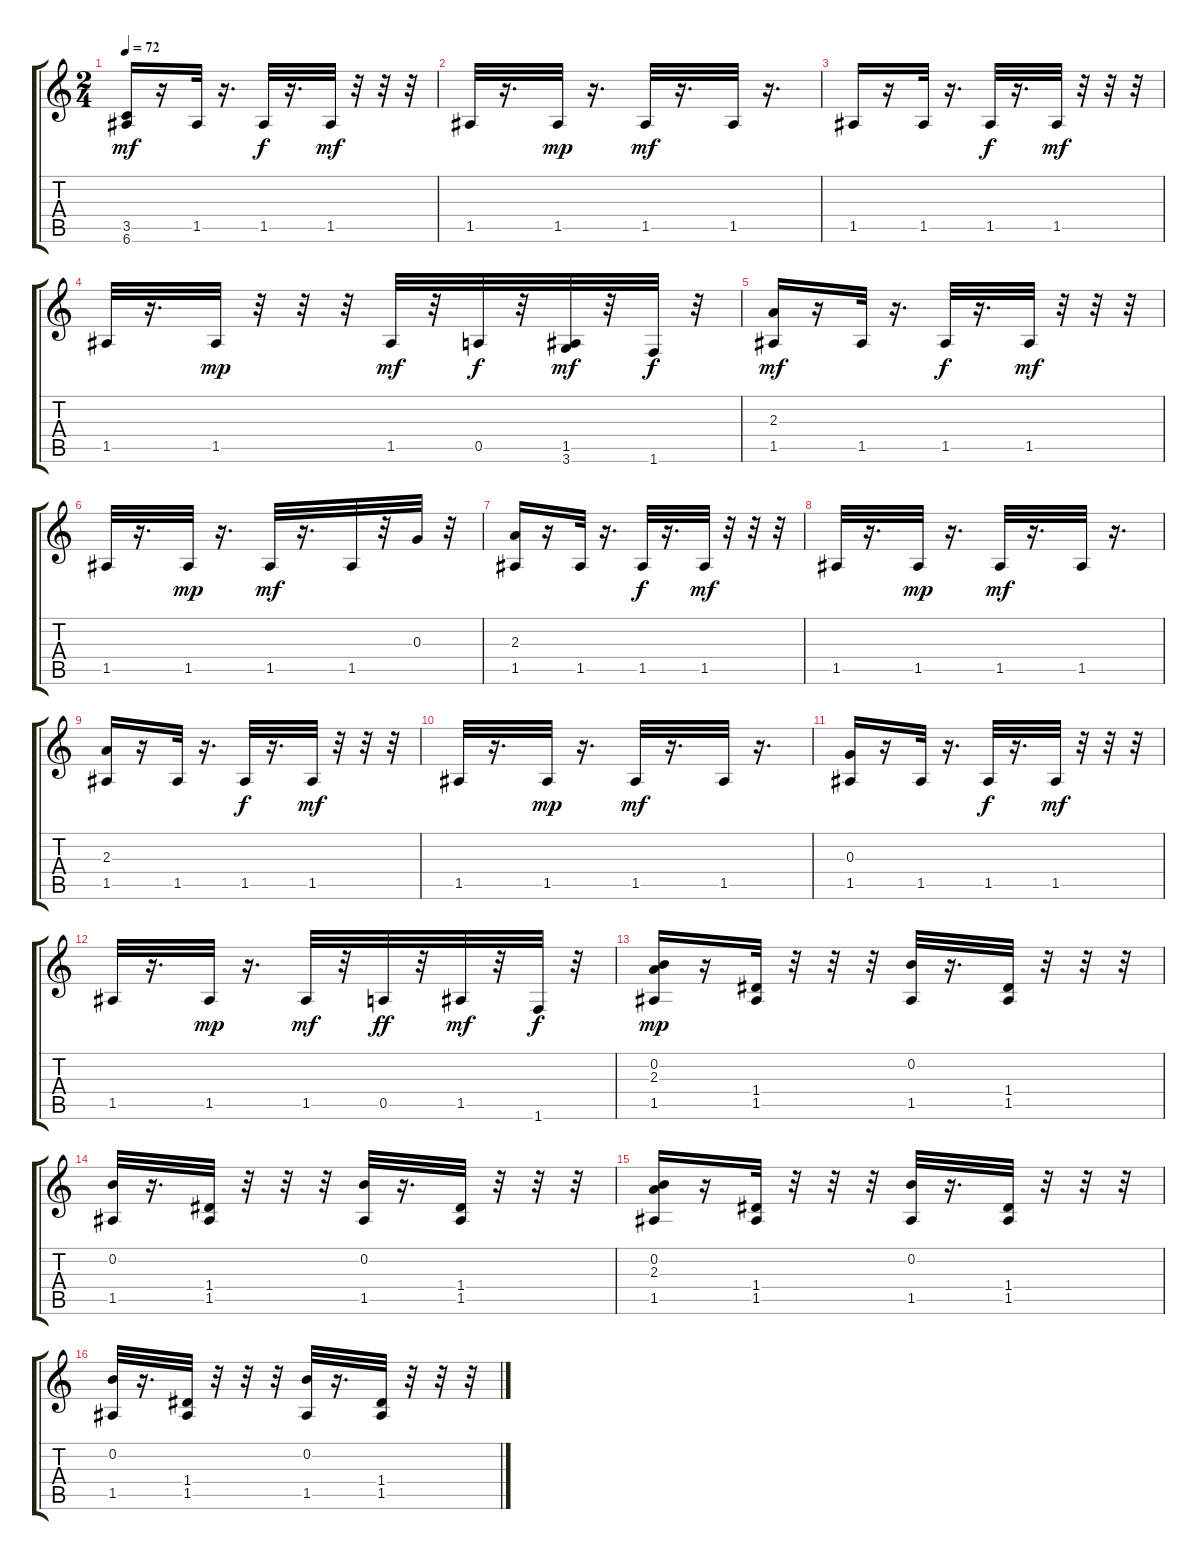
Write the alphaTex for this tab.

\track "" {instrument acousticguitarnylon}
\staff {score tabs}
\tuning (E4 B3 G3 D3 A2 E2) {hide}
\ts (2 4)
\tempo 72
\clef g2
\ks c
(3.5 6.6).16{dy mf} r.16 1.5.32 r.16{d} 1.5.32{dy f} r.16{d} 1.5.32{dy mf} r.32 r.32 r.32 |
1.5.32 r.16{d} 1.5.32{dy mp} r.16{d} 1.5.32{dy mf} r.16{d} 1.5.32 r.16{d} |
1.5.16 r.16 1.5.32 r.16{d} 1.5.32{dy f} r.16{d} 1.5.32{dy mf} r.32 r.32 r.32 |
1.5.32 r.16{d} 1.5.32{dy mp} r.32 r.32 r.32 1.5.32{dy mf} r.32 0.5.32{dy f} r.32 (1.5 3.6).32{dy mf} r.32 1.6.32{dy f} r.32 |
(2.3 1.5).16{dy mf} r.16 1.5.32 r.16{d} 1.5.32{dy f} r.16{d} 1.5.32{dy mf} r.32 r.32 r.32 |
1.5.32 r.16{d} 1.5.32{dy mp} r.16{d} 1.5.32{dy mf} r.16{d} 1.5.32 r.32 0.3.32 r.32 |
(2.3 1.5).16 r.16 1.5.32 r.16{d} 1.5.32{dy f} r.16{d} 1.5.32{dy mf} r.32 r.32 r.32 |
1.5.32 r.16{d} 1.5.32{dy mp} r.16{d} 1.5.32{dy mf} r.16{d} 1.5.32 r.16{d} |
(2.3 1.5).16 r.16 1.5.32 r.16{d} 1.5.32{dy f} r.16{d} 1.5.32{dy mf} r.32 r.32 r.32 |
1.5.32 r.16{d} 1.5.32{dy mp} r.16{d} 1.5.32{dy mf} r.16{d} 1.5.32 r.16{d} |
(0.3 1.5).16 r.16 1.5.32 r.16{d} 1.5.32{dy f} r.16{d} 1.5.32{dy mf} r.32 r.32 r.32 |
1.5.32 r.16{d} 1.5.32{dy mp} r.16{d} 1.5.32{dy mf} r.32 0.5.32{dy ff} r.32 1.5.32{dy mf} r.32 1.6.32{dy f} r.32 |
(0.2 2.3 1.5).16{dy mp} r.16 (1.4 1.5).32 r.32 r.32 r.32 (0.2 1.5).32 r.16{d} (1.4 1.5).32 r.32 r.32 r.32 |
(0.2 1.5).32 r.16{d} (1.4 1.5).32 r.32 r.32 r.32 (0.2 1.5).32 r.16{d} (1.4 1.5).32 r.32 r.32 r.32 |
(0.2 2.3 1.5).16 r.16 (1.4 1.5).32 r.32 r.32 r.32 (0.2 1.5).32 r.16{d} (1.4 1.5).32 r.32 r.32 r.32 |
(0.2 1.5).32 r.16{d} (1.4 1.5).32 r.32 r.32 r.32 (0.2 1.5).32 r.16{d} (1.4 1.5).32 r.32 r.32 r.32
